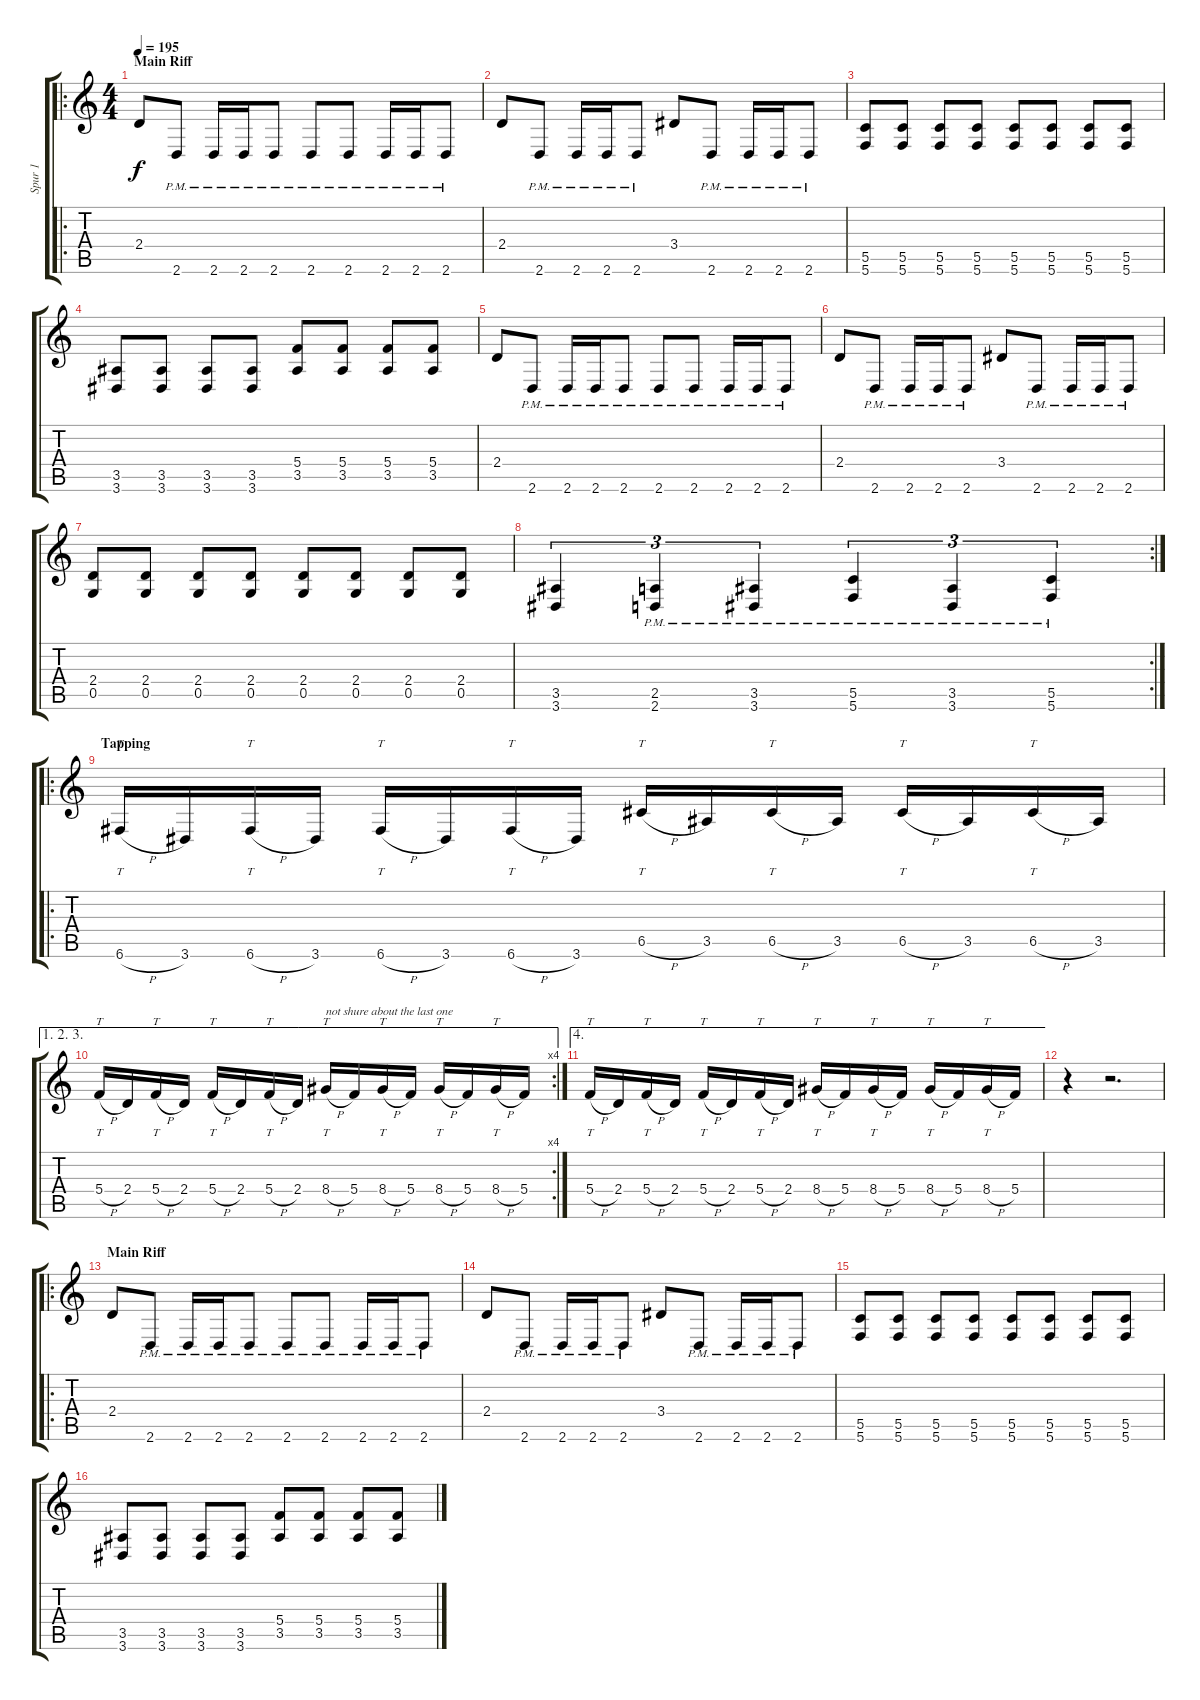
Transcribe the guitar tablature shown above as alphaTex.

\track ("Spur 1" "Spur 1") {instrument distortionguitar}
\staff {score tabs}
\tuning (D4 A3 F3 C3 G2 C2) {hide}
\ro
\ts (4 4)
\section ("" "Main Riff")
\tempo 195
\clef g2
\ks c
2.4.8{dy f instrument distortionguitar} 2.6{pm}.8 2.6{pm}.16 2.6{pm}.16 2.6{pm}.8 2.6{pm}.8 2.6{pm}.8 2.6{pm}.16 2.6{pm}.16 2.6{pm}.8 |
2.4.8 2.6{pm}.8 2.6{pm}.16 2.6{pm}.16 2.6{pm}.8 3.4.8 2.6{pm}.8 2.6{pm}.16 2.6{pm}.16 2.6{pm}.8 |
(5.5 5.6).8 (5.5 5.6).8 (5.5 5.6).8 (5.5 5.6).8 (5.5 5.6).8 (5.5 5.6).8 (5.5 5.6).8 (5.5 5.6).8 |
(3.5 3.6).8 (3.5 3.6).8 (3.5 3.6).8 (3.5 3.6).8 (5.4 3.5).8 (5.4 3.5).8 (5.4 3.5).8 (5.4 3.5).8 |
2.4.8 2.6{pm}.8 2.6{pm}.16 2.6{pm}.16 2.6{pm}.8 2.6{pm}.8 2.6{pm}.8 2.6{pm}.16 2.6{pm}.16 2.6{pm}.8 |
2.4.8 2.6{pm}.8 2.6{pm}.16 2.6{pm}.16 2.6{pm}.8 3.4.8 2.6{pm}.8 2.6{pm}.16 2.6{pm}.16 2.6{pm}.8 |
(2.4 0.5).8 (2.4 0.5).8 (2.4 0.5).8 (2.4 0.5).8 (2.4 0.5).8 (2.4 0.5).8 (2.4 0.5).8 (2.4 0.5).8 |
\rc 2
(3.5 3.6).4{tu (3 2)} (2.5{pm} 2.6{pm}).4{tu (3 2)} (3.5{pm} 3.6{pm}).4{tu (3 2)} (5.5{pm} 5.6{pm}).4{tu (3 2)} (3.5{pm} 3.6{pm}).4{tu (3 2)} (5.5{pm} 5.6{pm}).4{tu (3 2)} |
\ro
\section ("" "Tapping")
6.6{h}.16{tt} 3.6.16 6.6{h}.16{tt} 3.6.16 6.6{h}.16{tt} 3.6.16 6.6{h}.16{tt} 3.6.16 6.5{h}.16{tt} 3.5.16 6.5{h}.16{tt} 3.5.16 6.5{h}.16{tt} 3.5.16 6.5{h}.16{tt} 3.5.16 |
\ae (1 2 3)
\rc 4
5.4{h}.16{tt} 2.4.16 5.4{h}.16{tt} 2.4.16 5.4{h}.16{tt} 2.4.16 5.4{h}.16{tt} 2.4.16 8.4{h}.16{tt txt "not shure about the last one"} 5.4.16 8.4{h}.16{tt} 5.4.16 8.4{h}.16{tt} 5.4.16 8.4{h}.16{tt} 5.4.16 |
\ae 4
5.4{h}.16{tt} 2.4.16 5.4{h}.16{tt} 2.4.16 5.4{h}.16{tt} 2.4.16 5.4{h}.16{tt} 2.4.16 8.4{h}.16{tt} 5.4.16 8.4{h}.16{tt} 5.4.16 8.4{h}.16{tt} 5.4.16 8.4{h}.16{tt} 5.4.16 |
r.4 r.2{d} |
\ro
\section ("" "Main Riff")
2.4.8 2.6{pm}.8 2.6{pm}.16 2.6{pm}.16 2.6{pm}.8 2.6{pm}.8 2.6{pm}.8 2.6{pm}.16 2.6{pm}.16 2.6{pm}.8 |
2.4.8 2.6{pm}.8 2.6{pm}.16 2.6{pm}.16 2.6{pm}.8 3.4.8 2.6{pm}.8 2.6{pm}.16 2.6{pm}.16 2.6{pm}.8 |
(5.5 5.6).8 (5.5 5.6).8 (5.5 5.6).8 (5.5 5.6).8 (5.5 5.6).8 (5.5 5.6).8 (5.5 5.6).8 (5.5 5.6).8 |
(3.5 3.6).8 (3.5 3.6).8 (3.5 3.6).8 (3.5 3.6).8 (5.4 3.5).8 (5.4 3.5).8 (5.4 3.5).8 (5.4 3.5).8
